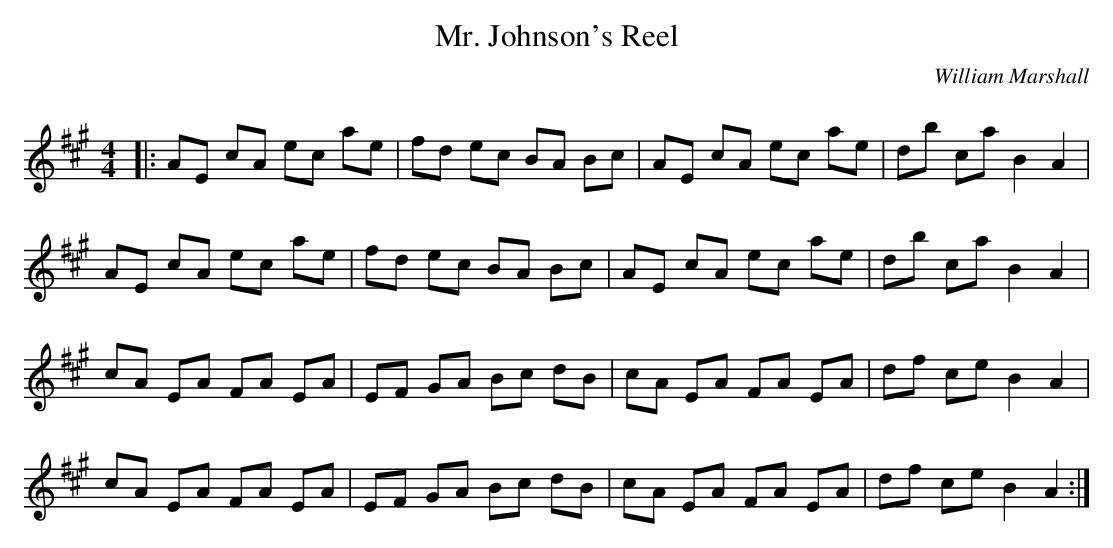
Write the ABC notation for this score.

X:1
T: Mr. Johnson's Reel
C:William Marshall
Q: 232
K:A
M:4/4
L:1/8
|:AE cA ec ae|fd ec BA Bc|AE cA ec ae|db ca B2 A2|
AE cA ec ae|fd ec BA Bc|AE cA ec ae|db ca B2 A2|
cA EA FA EA|EF GA Bc dB|cA EA FA EA|df ce B2 A2|
cA EA FA EA|EF GA Bc dB|cA EA FA EA|df ce B2 A2:|
